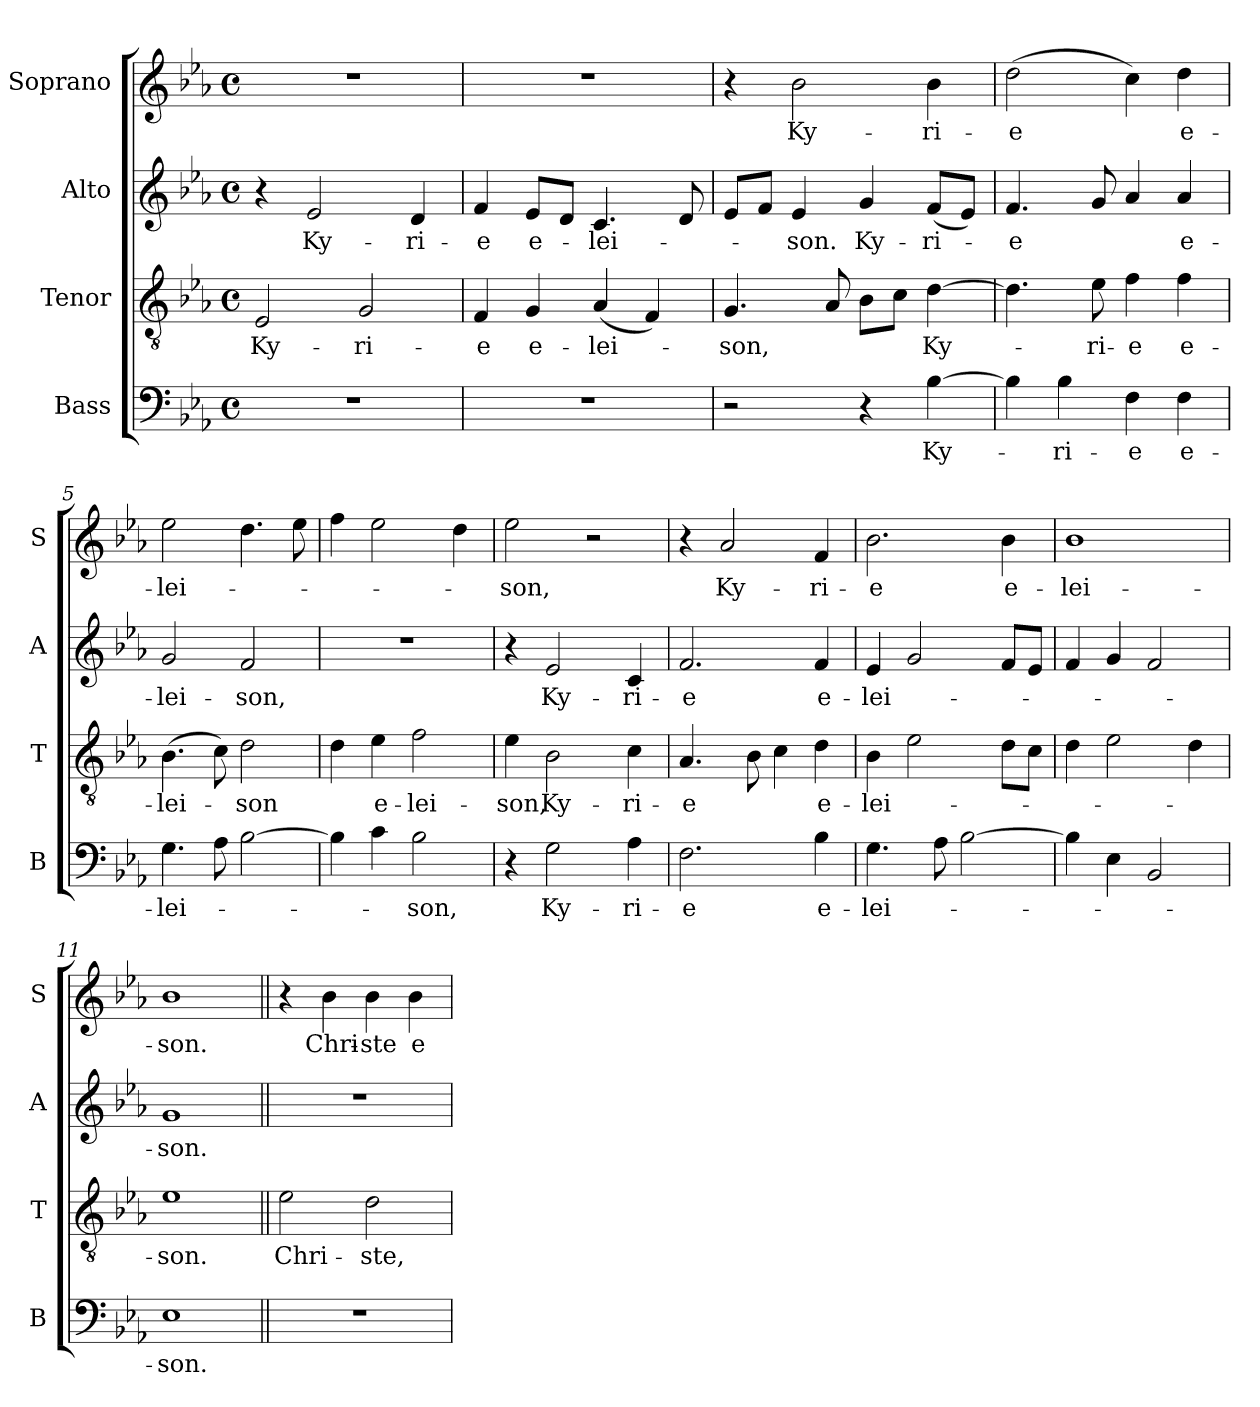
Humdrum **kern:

**kern	**text	**kern	**text	**kern	**text	**kern	**text
*part4	*part4	*part3	*part3	*part2	*part2	*part1	*part1
*staff4	*staff4	*staff3	*staff3	*staff2	*staff2	*staff1	*staff1
*I"Bass	*	*I"Tenor	*	*I"Alto	*	*I"Soprano	*
*I'B	*	*I'T	*	*I'A	*	*I'S	*
*clefF4	*	*clefGv2	*	*clefG2	*	*clefG2	*
*k[b-e-a-]	*	*k[b-e-a-]	*	*k[b-e-a-]	*	*k[b-e-a-]	*
*E-:	*	*E-:	*	*E-:	*	*E-:	*
*M4/4	*	*M4/4	*	*M4/4	*	*M4/4	*
*met(c)	*	*met(c)	*	*met(c)	*	*met(c)	*
=1	=1	=1	=1	=1	=1	=1	=1
1r	.	2E-/	Ky-	4r	.	1r	.
.	.	.	.	2e-/	Ky-	.	.
.	.	2G/	-ri-	.	.	.	.
.	.	.	.	4d/	-ri-	.	.
=2	=2	=2	=2	=2	=2	=2	=2
1r	.	4F/	-e	4f/	-e	1r	.
.	.	4G/	e-	8e-/L	e-	.	.
.	.	.	.	8d/J	.	.	.
.	.	(4A-/	-lei-	4.c/	-lei-	.	.
.	.	4F/)	.	.	.	.	.
.	.	.	.	8d/	.	.	.
=3	=3	=3	=3	=3	=3	=3	=3
2r	.	4.G/	-son,	8e-/L	.	4r	.
.	.	.	.	8f/J	.	.	.
.	.	.	.	4e-/	-son.	2b-\	Ky-
.	.	8A-/	.	.	.	.	.
4r	.	8B-\L	.	4g/	Ky-	.	.
.	.	8c\J	.	.	.	.	.
[4B-\	Ky-	[4d\	Ky-	(8f/L	-ri-	4b-\	-ri-
.	.	.	.	8e-/J)	.	.	.
=4	=4	=4	=4	=4	=4	=4	=4
4B-\]	.	4.d\]	.	4.f/	-e	(2dd\	-e
4B-\	-ri-	.	.	.	.	.	.
.	.	8e-\	-ri-	8g/	.	.	.
4F\	-e	4f\	-e	4a-/	.	4cc\)	.
4F\	e-	4f\	e-	4a-/	e-	4dd\	e-
=5	=5	=5	=5	=5	=5	=5	=5
4.G\	-lei-	(4.B-\	-lei-	2g/	-lei-	2ee-\	-lei-
8A-\	.	8c\)	.	.	.	.	.
[2B-\	.	2d\	-son	2f/	-son,	4.dd\	.
.	.	.	.	.	.	8ee-\	.
!!LO:LB:g=z
=6	=6	=6	=6	=6	=6	=6	=6
4B-\]	.	4d\	.	1r	.	4ff\	.
4c\	.	4e-\	e-	.	.	2ee-\	.
2B-\	-son,	2f\	-lei-	.	.	.	.
.	.	.	.	.	.	4dd\	.
=7	=7	=7	=7	=7	=7	=7	=7
4r	.	4e-\	-son,	4r	.	2ee-\	-son,
2G\	Ky-	2B-\	Ky-	2e-/	Ky-	.	.
.	.	.	.	.	.	2r	.
4A-\	-ri-	4c\	-ri-	4c/	-ri-	.	.
=8	=8	=8	=8	=8	=8	=8	=8
2.F\	-e	4.A-/	-e	2.f/	-e	4r	.
.	.	.	.	.	.	2a-/	Ky-
.	.	8B-\	.	.	.	.	.
.	.	4c\	.	.	.	.	.
4B-\	e-	4d\	e-	4f/	e-	4f/	-ri-
=9	=9	=9	=9	=9	=9	=9	=9
4.G\	-lei-	4B-\	-lei-	4e-/	-lei-	2.b-\	-e
.	.	2e-\	.	2g/	.	.	.
8A-\	.	.	.	.	.	.	.
[2B-\	.	.	.	.	.	.	.
.	.	8d\L	.	8f/L	.	4b-\	e-
.	.	8c\J	.	8e-/J	.	.	.
=10	=10	=10	=10	=10	=10	=10	=10
4B-\]	.	4d\	.	4f/	.	1b-	-lei-
4E-\	.	2e-\	.	4g/	.	.	.
2BB-/	.	.	.	2f/	.	.	.
.	.	4d\	.	.	.	.	.
=11	=11	=11	=11	=11	=11	=11	=11
1E-	-son.	1e-	-son.	1g	-son.	1b-	-son.
!!LO:LB:g=z
=12||	=12||	=12||	=12||	=12||	=12||	=12||	=12||
1r	.	2e-\	Chri-	1r	.	4r	.
.	.	.	.	.	.	4b-\	Chri-
.	.	2d\	-ste,	.	.	4b-\	-ste
.	.	.	.	.	.	4b-\	e-
=	=	=	=	=	=	=	=
*-	*-	*-	*-	*-	*-	*-	*-
